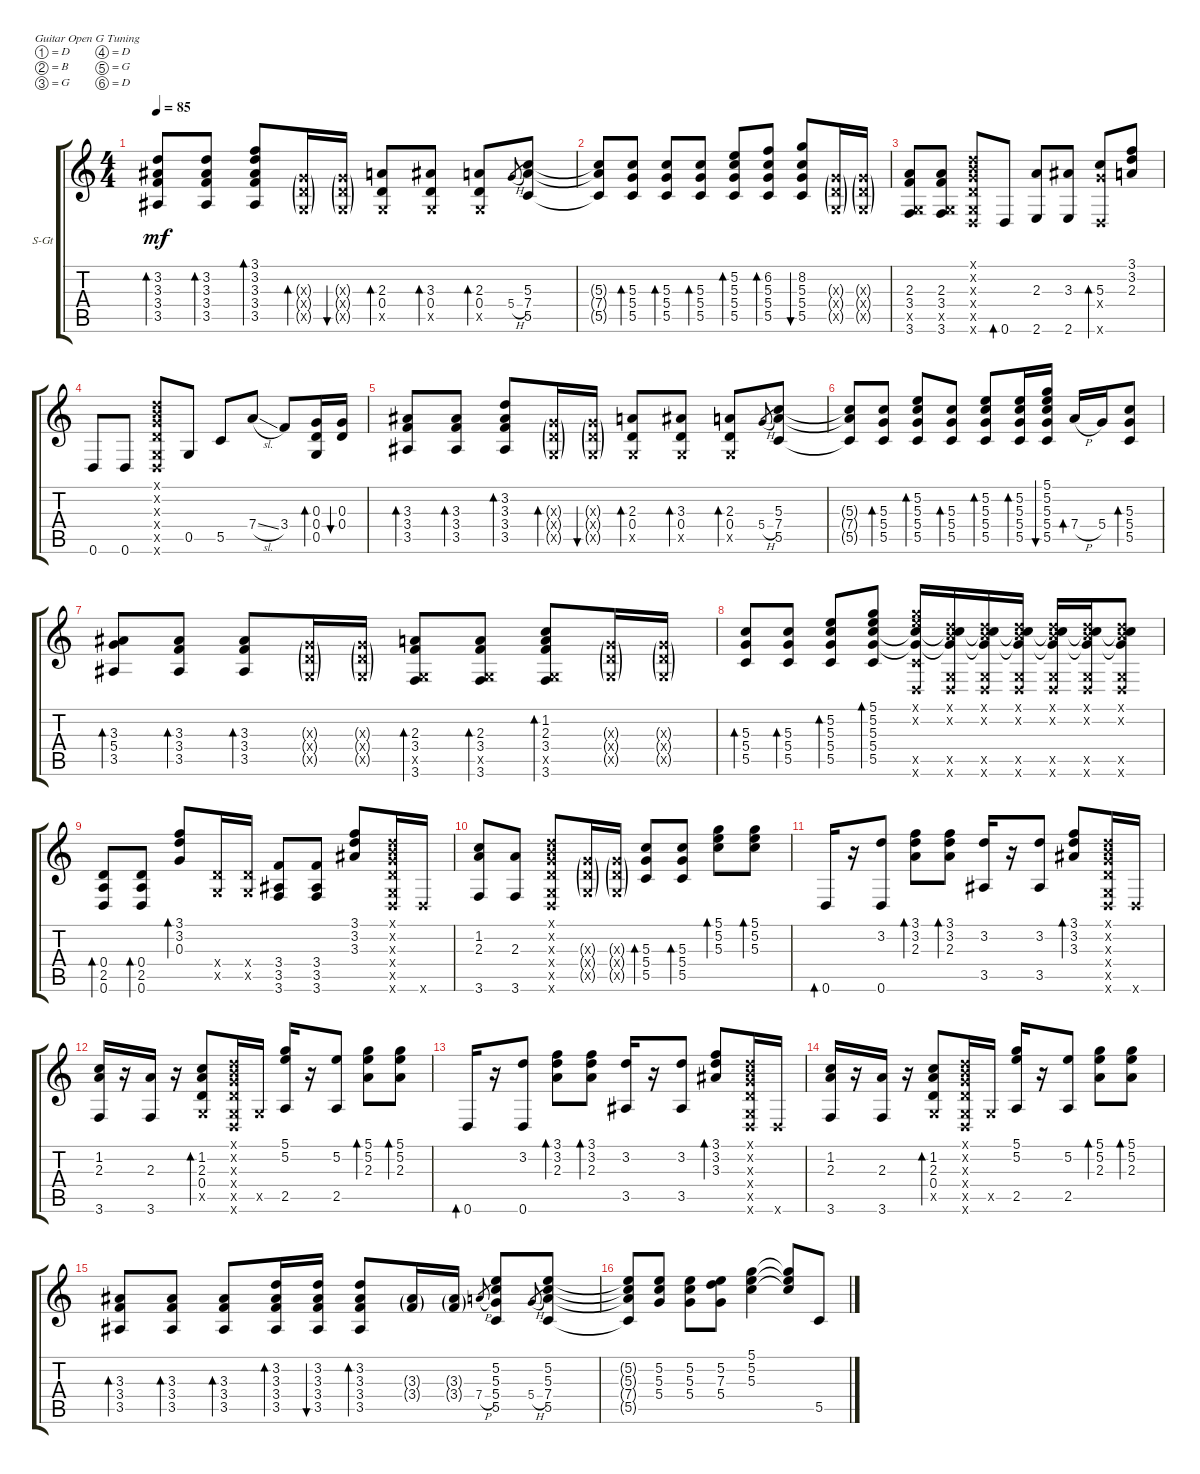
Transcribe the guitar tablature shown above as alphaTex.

\defaultSystemsLayout 4
\bracketExtendMode groupsimilarinstruments
\firstSystemTrackNameOrientation horizontal
\otherSystemsTrackNameOrientation horizontal
\track ("Steel Guitar" "S-Gt") {instrument acousticguitarsteel}
\staff {score tabs}
\tuning (D4 B3 G3 D3 G2 D2)
\ts (4 4)
\tempo 85
\clef g2
\ks c
(3.5 3.4 3.3 3.2).8{bd 30 dy mf} (3.3 3.4 3.5 3.2).8{bd 30} (3.5 3.4 3.3 3.2 3.1).8{bd 30} (0.5{g x} 0.4{g x} 0.3{g x}).16{bd 30} (0.5{g x} 0.4{g x} 0.3{g x}).16{bu 30} (0.5{x} 0.4 2.3).8{bd 30} (3.3 0.4 0.5{x}).8{bd 30} (2.3 0.5{x} 0.4).8{bd 30} 5.4{h}.8{gr} (5.5 7.4 5.3).8 |
(5.3{t} 7.4{t} 5.5{t}).8 (5.5 5.4 5.3).8{bd 30} (5.5 5.4 5.3).8{bd 30} (5.5 5.4 5.3).8{bd 30} (5.5 5.4 5.3 5.2).8{bd 74} (5.3 5.4 5.5 6.2).8{bd 30} (5.3 5.4 5.5 8.2).8{bu 30} (0.5{g x} 0.4{g x} 0.3{g x}).16 (0.5{g x} 0.4{g x} 0.3{g x}).16 |
(3.6 0.5{x} 3.4 2.3).8 (3.6 0.5{x} 3.4 2.3).8 (0.6{x} 0.5{x} 0.4{x} 0.3{x} 0.1{x} 0.2{x}).8 0.6.8{bd 30} (2.3 2.6).8 (3.3 2.6).8 (5.3 5.4{x} 0.6{x}).8{bd 30} (3.1 3.2 2.3).8 |
0.6.8 0.6.8 (0.5{x} 0.4{x} 0.2{x} 0.1{x} 0.3{x} 0.6{x}).8 0.5.8 5.5.8 7.4{sl}.8 3.4.8 (0.4 0.3 0.5).16{bd 30} (0.3 0.4).16{bu 30} |
(3.5 3.4 3.3).8{bd 30} (3.3 3.4 3.5).8{bd 30} (3.5 3.4 3.3 3.2).8{bd 30} (0.5{g x} 0.4{g x} 0.3{g x}).16{bd 30} (0.5{g x} 0.4{g x} 0.3{g x}).16{bu 30} (0.5{x} 0.4 2.3).8{bd 30} (3.3 0.4 0.5{x}).8{bd 30} (2.3 0.5{x} 0.4).8{bd 30} 5.4{h}.8{gr} (5.5 7.4 5.3).8 |
(5.3{t} 7.4{t} 5.5{t}).8 (5.5 5.4 5.3).8{bd 30} (5.5 5.4 5.2 5.3).8{bd 30} (5.5 5.4 5.3).8{bd 30} (5.5 5.4 5.3 5.2).8{bd 30} (5.3 5.4 5.5 5.2).16{bd 30} (5.3 5.4 5.5 5.2 5.1).16{bu 30} 7.4{h}.16{bd 30} 5.4.16 (5.5 5.4 5.3).8{bd 30} |
(3.5 5.4 3.3).8{bd 30} (3.5 3.4 3.3).8{bd 30} (3.5 3.4 3.3).8{bd 30} (0.5{g x} 0.4{g x} 0.3{g x}).16 (0.5{g x} 0.4{g x} 0.3{g x}).16 (3.6 0.5{x} 3.4 2.3).8{bd 30} (3.6 0.5{x} 3.4 2.3).8{bd 30} (2.3 3.4 1.2 3.6 0.5{x}).8{bd 30} (0.5{g x} 0.4{g x} 0.3{g x}).16 (0.5{g x} 0.4{g x} 0.3{g x}).16 |
(5.5 5.4 5.3).8{bd 30} (5.5 5.4 5.3).8{bd 30} (5.5 5.4 5.3 5.2).8{bd 30} (5.5 5.4 5.3 5.2 5.1).8{bd 30} (5.5{x} 5.4{t} 5.3{t} 5.2{x} 5.1{x} 0.6{x}).16 (0.5{x} 5.4{t} 5.3{t} 0.2{x} 0.1{x} 0.6{x}).16 (5.4{t} 5.3{t} 0.2{x} 0.6{x} 0.5{x} 0.1{x}).16 (0.6{x} 0.5{x} 5.4{t} 5.3{t} 0.2{x} 0.1{x}).16 (0.1{x} 0.2{x} 0.5{x} 0.6{x} 5.4{t} 5.3{t}).16 (0.6{x} 0.5{x} 0.2{x} 0.1{x} 5.3{t} 5.4{t}).16 (0.6{x} 0.5{x} 5.4{t} 5.3{t} 0.2{x} 0.1{x}).8 |
(0.6 2.5 0.4).8{bd 30} (0.6 2.5 0.4).8{bd 30} (0.3 3.2 3.1).8{bd 30} (0.5{x} 0.4{x}).16 (0.5{x} 0.4{x}).16 (3.6 3.5 3.4).8 (3.4 3.6 3.5).8 (3.3 3.2 3.1).8 (0.5{x} 0.4{x} 0.3{x} 0.2{x} 0.1{x} 0.6{x}).16 0.6{x}.16 |
(1.2 2.3 3.6).8 (3.6 2.3).8 (0.6{x} 0.5{x} 0.4{x} 0.3{x} 0.2{x} 0.1{x}).8 (0.5{g x} 0.4{g x} 0.3{g x}).16 (0.5{g x} 0.4{g x} 0.3{g x}).16 (5.5 5.4 5.3).8{bd 30} (5.5 5.4 5.3).8{bd 30} (5.3 5.2 5.1).8{bd 30} (5.3 5.1 5.2).8{bd 30} |
0.6.16{bd 30} r.16 (0.6 3.2).8 (2.3 3.2 3.1).8{bd 30} (2.3 3.2 3.1).8{bd 30} (3.5 3.2).16 r.16 (3.5 3.2).8 (3.3 3.1 3.2).8{bd 30} (0.6{x} 0.5{x} 0.4{x} 0.3{x} 0.2{x} 0.1{x}).16 0.6{x}.16 |
(3.6 2.3 1.2).16 r.16 (3.6 2.3).16 r.16 (0.4 2.3 0.5{x} 1.2).8{bd 30} (0.5{x} 0.4{x} 0.3{x} 0.2{x} 0.1{x} 0.6{x}).16 0.5{x}.16 (2.5 5.2 5.1).16 r.16 (2.5 5.2).8 (2.3 5.2 5.1).8{bd 30} (2.3 5.2 5.1).8{bd 30} |
0.6.16{bd 30} r.16 (0.6 3.2).8 (2.3 3.2 3.1).8{bd 30} (2.3 3.2 3.1).8{bd 30} (3.5 3.2).16 r.16 (3.5 3.2).8 (3.3 3.1 3.2).8{bd 30} (0.6{x} 0.5{x} 0.4{x} 0.3{x} 0.2{x} 0.1{x}).16 0.6{x}.16 |
(3.6 2.3 1.2).16 r.16 (3.6 2.3).16 r.16 (0.4 2.3 0.5{x} 1.2).8{bd 30} (0.5{x} 0.4{x} 0.3{x} 0.2{x} 0.1{x} 0.6{x}).16 0.5{x}.16 (2.5 5.2 5.1).16 r.16 (2.5 5.2).8 (2.3 5.2 5.1).8{bd 30} (2.3 5.2 5.1).8{bd 30} |
(3.5 3.4 3.3).8{bd 30} (3.5 3.4 3.3).8{bd 30} (3.5 3.3 3.4).8{bd 30} (3.5 3.4 3.3 3.2).16{bd 30} (3.5 3.4 3.3 3.2).16{bu 30} (3.5 3.4 3.3 3.2).8{bd 30} (3.4{g} 3.3{g}).16 (3.4{g} 3.3{g}).16 7.4{h}.8{gr} (5.5 5.4 5.3 5.2).8 5.4{h}.8{gr} (5.5 7.4 5.3 5.2).8 |
(5.5{t} 7.4{t} 5.3{t} 5.2{t}).8 (5.4 5.3 5.2).8 (5.4 5.3 5.2).8 (5.4 7.3 5.2).8 (5.3 5.2 5.1).4 (5.3{t} 5.2{t} 5.1{t}).8 5.5{sl}.8
